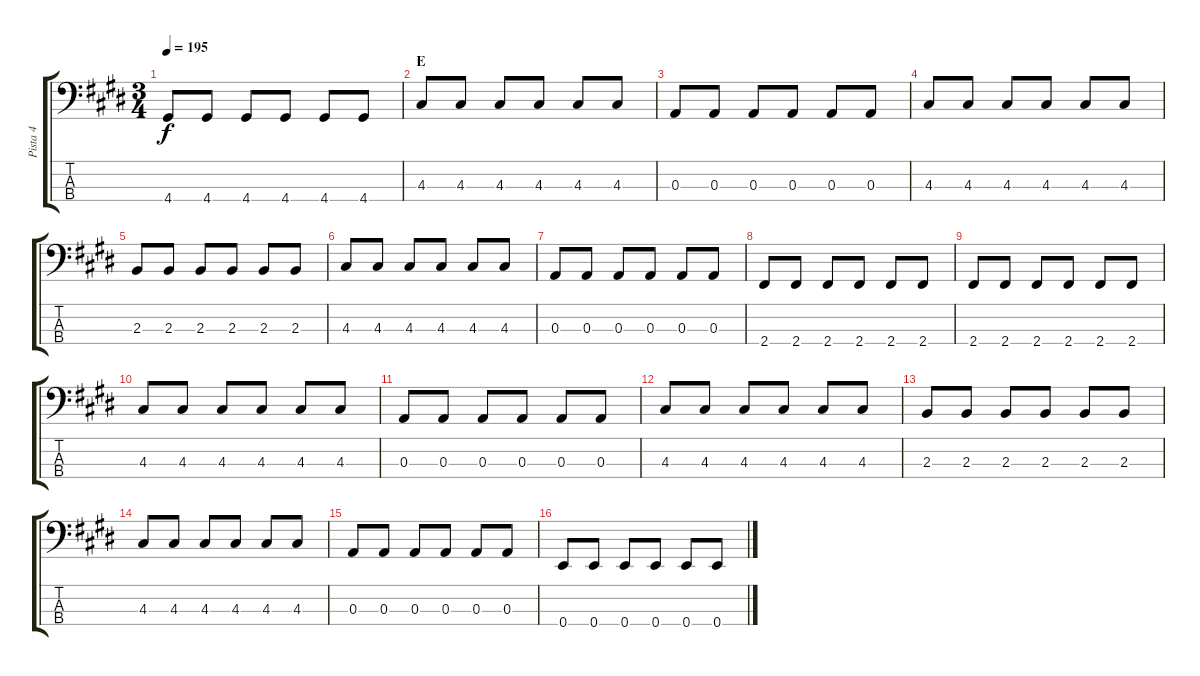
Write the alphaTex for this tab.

\track ("Pista 4" "Pista 4") {instrument electricbassfinger}
\staff {score tabs}
\tuning (G2 D2 A1 E1) {hide}
\ts (3 4)
\tempo 195
\clef f4
\ks e
4.4.8{dy f} 4.4.8 4.4.8 4.4.8 4.4.8 4.4.8 |
\section ("" "E")
4.3.8 4.3.8 4.3.8 4.3.8 4.3.8 4.3.8 |
0.3.8 0.3.8 0.3.8 0.3.8 0.3.8 0.3.8 |
4.3.8 4.3.8 4.3.8 4.3.8 4.3.8 4.3.8 |
2.3.8 2.3.8 2.3.8 2.3.8 2.3.8 2.3.8 |
4.3.8 4.3.8 4.3.8 4.3.8 4.3.8 4.3.8 |
0.3.8 0.3.8 0.3.8 0.3.8 0.3.8 0.3.8 |
2.4.8 2.4.8 2.4.8 2.4.8 2.4.8 2.4.8 |
2.4.8 2.4.8 2.4.8 2.4.8 2.4.8 2.4.8 |
4.3.8 4.3.8 4.3.8 4.3.8 4.3.8 4.3.8 |
0.3.8 0.3.8 0.3.8 0.3.8 0.3.8 0.3.8 |
4.3.8 4.3.8 4.3.8 4.3.8 4.3.8 4.3.8 |
2.3.8 2.3.8 2.3.8 2.3.8 2.3.8 2.3.8 |
4.3.8 4.3.8 4.3.8 4.3.8 4.3.8 4.3.8 |
0.3.8 0.3.8 0.3.8 0.3.8 0.3.8 0.3.8 |
0.4.8 0.4.8 0.4.8 0.4.8 0.4.8 0.4.8
